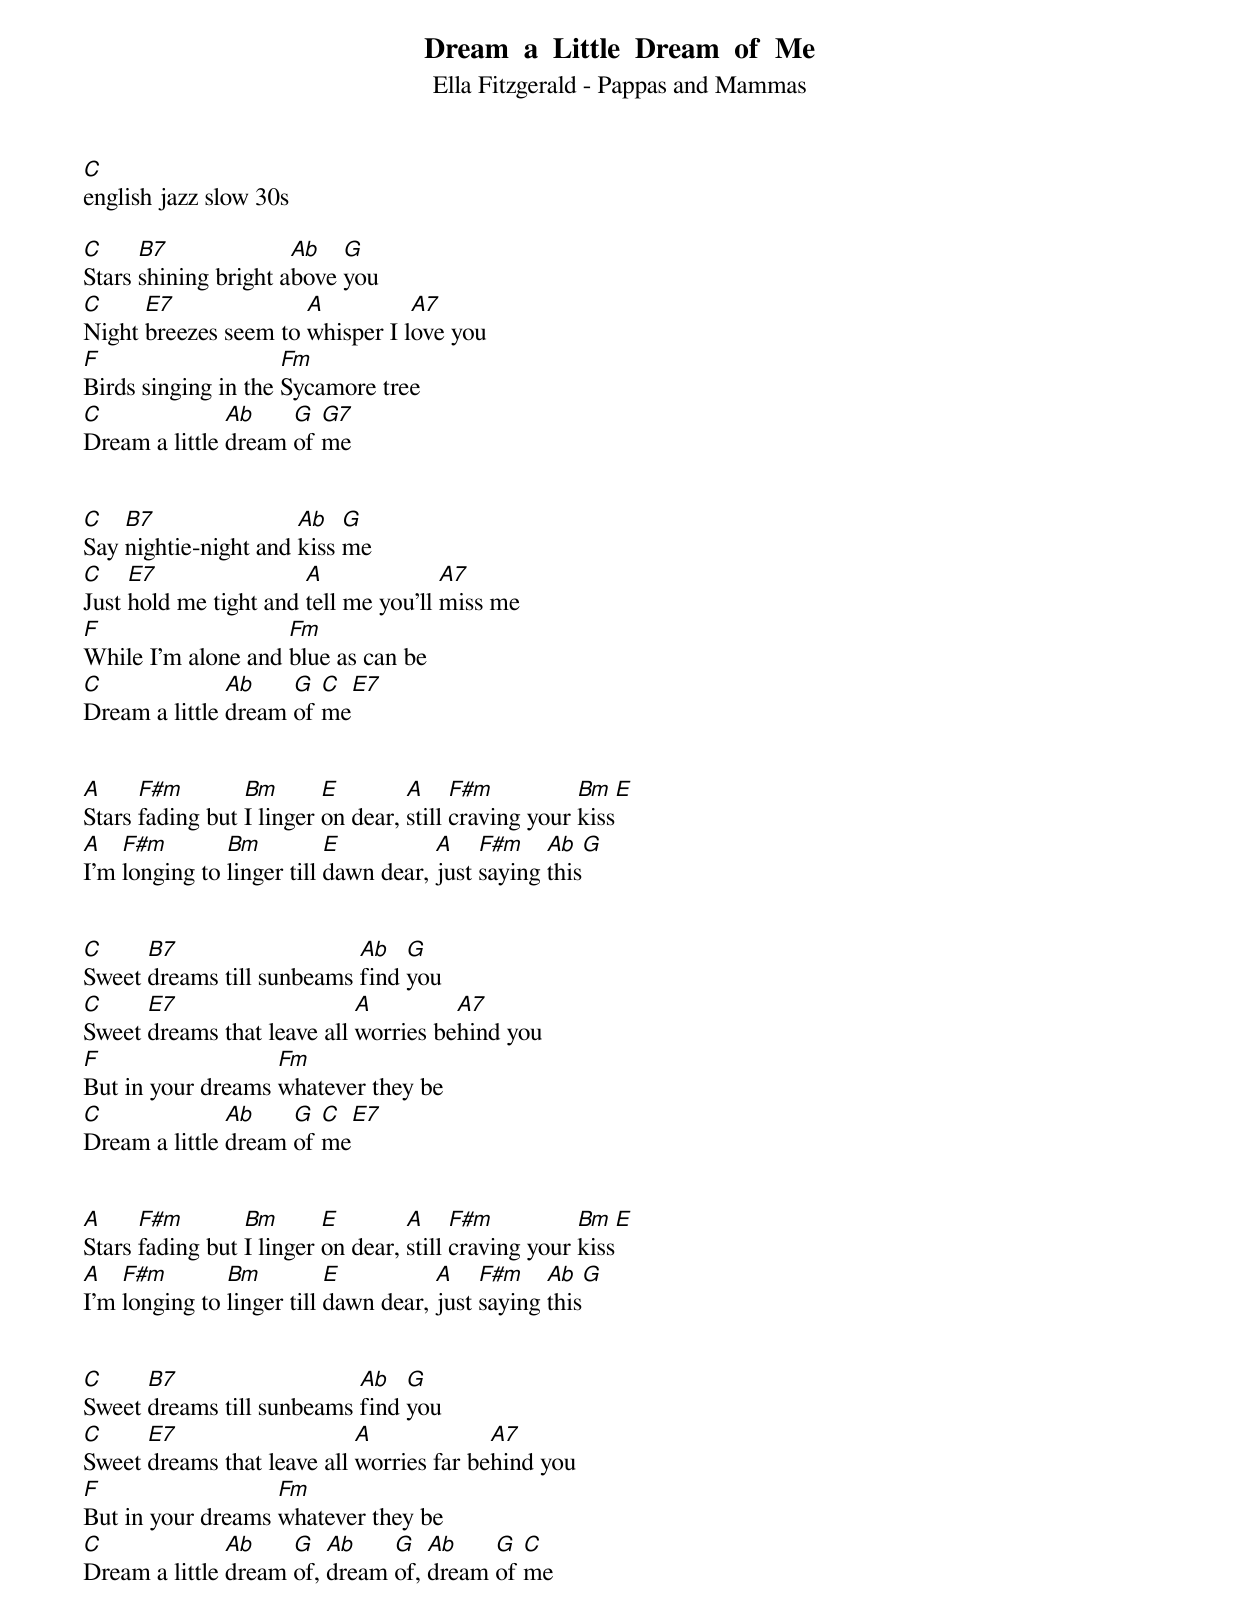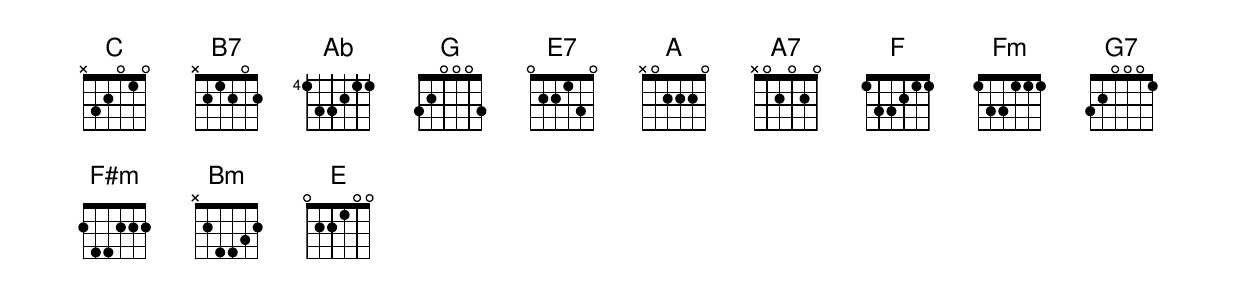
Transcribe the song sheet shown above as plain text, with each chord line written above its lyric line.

Dream  a  Little  Dream  of  Me
Ella Fitzgerald - Pappas and Mammas
C
english jazz slow 30s

C     B7              Ab   G
Stars shining bright above you
C     E7              A          A7
Night breezes seem to whisper I love you
F                    Fm
Birds singing in the Sycamore tree
C              Ab    G  G7
Dream a little dream of me


C   B7                Ab   G
Say nightie-night and kiss me
C    E7                A              A7
Just hold me tight and tell me you'll miss me
F                   Fm
While I'm alone and blue as can be
C              Ab    G  C     E7
Dream a little dream of me


A     F#m        Bm       E        A     F#m          Bm   E
Stars fading but I linger on dear, still craving your kiss
A   F#m        Bm          E          A    F#m    Ab    G
I'm longing to linger till dawn dear, just saying this


C     B7                   Ab   G
Sweet dreams till sunbeams find you
C     E7                    A         A7
Sweet dreams that leave all worries behind you
F                  Fm
But in your dreams whatever they be
C              Ab    G  C     E7
Dream a little dream of me


A     F#m        Bm       E        A     F#m          Bm   E
Stars fading but I linger on dear, still craving your kiss
A   F#m        Bm          E          A    F#m    Ab    G
I'm longing to linger till dawn dear, just saying this


C     B7                   Ab   G
Sweet dreams till sunbeams find you
C     E7                    A             A7
Sweet dreams that leave all worries far behind you
F                  Fm
But in your dreams whatever they be
C              Ab    G   Ab    G   Ab    G  C
Dream a little dream of, dream of, dream of me
